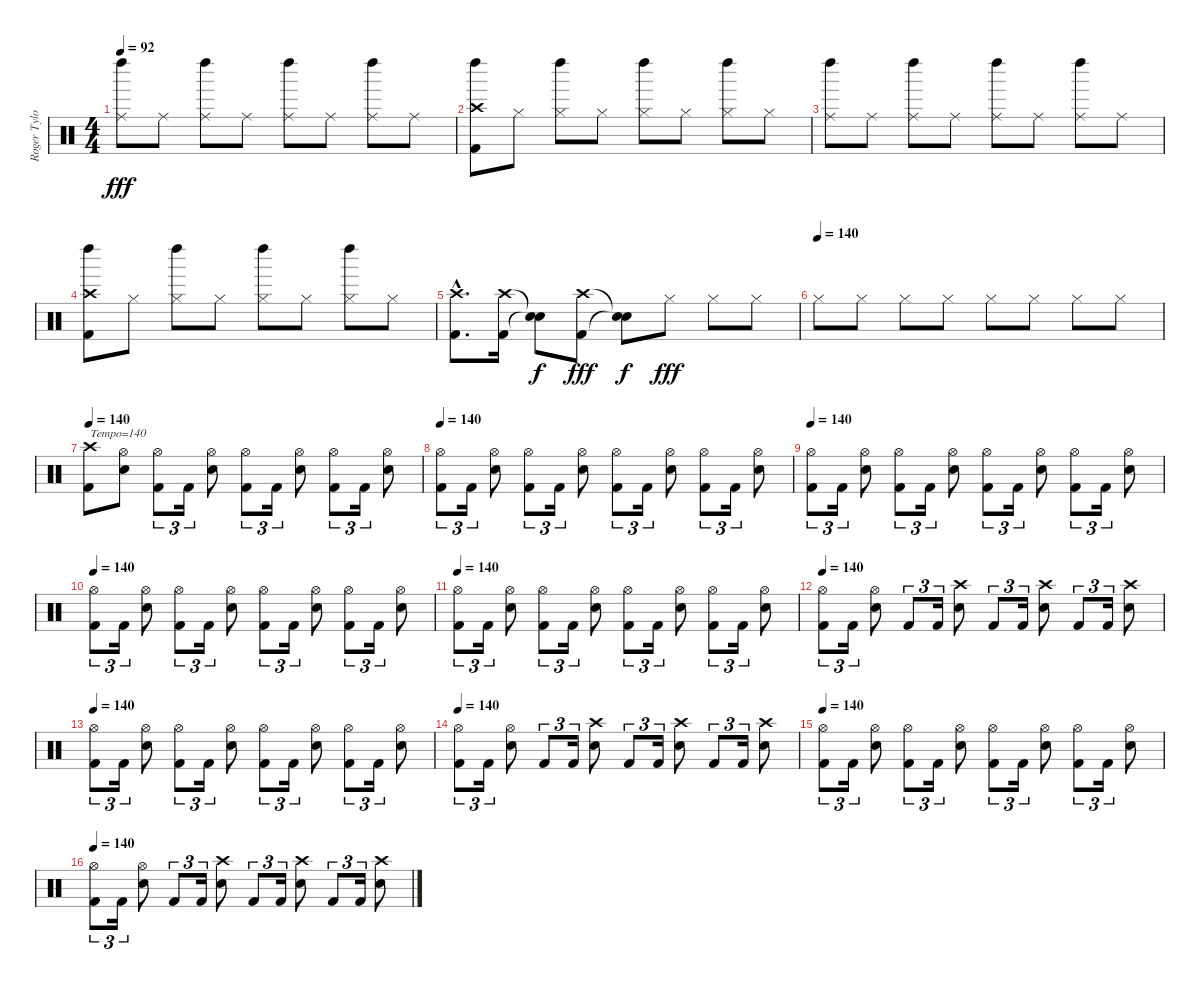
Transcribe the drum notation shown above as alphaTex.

\track ("Roger Tylor" "Roger Tylo") {instrument percussion}
\staff {score}
\articulation defaults
\ts (4 4)
\tempo 92
\clef neutral
\ks c
("Left Maraca (hit)" "Ride (middle)").8{dy fff} "Ride (middle)".8 ("Left Maraca (hit)" "Ride (middle)").8 "Ride (middle)".8 ("Left Maraca (hit)" "Ride (middle)").8 "Ride (middle)".8 ("Left Maraca (hit)" "Ride (middle)").8 "Ride (middle)".8 |
("Left Maraca (hit)" "Crash high (hit)" "Kick (hit) 2").8 "Hi-Hat (closed)".8 ("Left Maraca (hit)" "Hi-Hat (closed)").8 "Hi-Hat (closed)".8 ("Left Maraca (hit)" "Hi-Hat (closed)").8 "Hi-Hat (closed)".8 ("Left Maraca (hit)" "Hi-Hat (closed)").8 "Hi-Hat (closed)".8 |
("Left Maraca (hit)" "Ride (middle)").8 "Ride (middle)".8 ("Left Maraca (hit)" "Ride (middle)").8 "Ride (middle)".8 ("Left Maraca (hit)" "Ride (middle)").8 "Ride (middle)".8 ("Left Maraca (hit)" "Ride (middle)").8 "Ride (middle)".8 |
("Left Maraca (hit)" "Crash high (hit)" "Kick (hit) 2").8 "Hi-Hat (closed)".8 ("Left Maraca (hit)" "Hi-Hat (closed)").8 "Hi-Hat (closed)".8 ("Left Maraca (hit)" "Hi-Hat (closed)").8 "Hi-Hat (closed)".8 ("Left Maraca (hit)" "Hi-Hat (closed)").8 "Hi-Hat (closed)".8 |
("Crash high (hit)"{hac} "Kick (hit) 2"{hac}).8{d} ("Crash high (hit)" "Kick (hit) 2").16 ("Snare (hit)"{t} "Snare (hit)"{t}).8{dy f} ("Crash high (hit)" "Kick (hit) 2").8{dy fff} ("Snare (hit)"{t} "Snare (hit)"{t}).8{dy f} "Hi-Hat (closed)".8{dy fff} "Hi-Hat (closed)".8 "Hi-Hat (closed)".8 |
\tempo (140)
"Hi-Hat (closed)".8 "Hi-Hat (closed)".8 "Hi-Hat (closed)".8 "Hi-Hat (closed)".8 "Hi-Hat (closed)".8 "Hi-Hat (closed)".8 "Hi-Hat (closed)".8 "Hi-Hat (closed)".8 |
\tempo 140
("Crash high (hit)" "Kick (hit) 2").8{txt "Tempo=140"} ("Hi-Hat (open)" "Snare (hit) 2").8 ("Hi-Hat (open)" "Kick (hit) 2").8{tu (3 2)} "Kick (hit) 2".16{tu (3 2)} ("Hi-Hat (open)" "Snare (hit) 2").8 ("Hi-Hat (open)" "Kick (hit) 2").8{tu (3 2)} "Kick (hit) 2".16{tu (3 2)} ("Hi-Hat (open)" "Snare (hit) 2").8 ("Hi-Hat (open)" "Kick (hit) 2").8{tu (3 2)} "Kick (hit) 2".16{tu (3 2)} ("Hi-Hat (open)" "Snare (hit) 2").8 |
\tempo 140
("Hi-Hat (open)" "Kick (hit) 2").8{tu (3 2)} "Kick (hit) 2".16{tu (3 2)} ("Hi-Hat (open)" "Snare (hit) 2").8 ("Hi-Hat (open)" "Kick (hit) 2").8{tu (3 2)} "Kick (hit) 2".16{tu (3 2)} ("Hi-Hat (open)" "Snare (hit) 2").8 ("Hi-Hat (open)" "Kick (hit) 2").8{tu (3 2)} "Kick (hit) 2".16{tu (3 2)} ("Hi-Hat (open)" "Snare (hit) 2").8 ("Hi-Hat (open)" "Kick (hit) 2").8{tu (3 2)} "Kick (hit) 2".16{tu (3 2)} ("Hi-Hat (open)" "Snare (hit) 2").8 |
\tempo 140
("Hi-Hat (open)" "Kick (hit) 2").8{tu (3 2)} "Kick (hit) 2".16{tu (3 2)} ("Hi-Hat (open)" "Snare (hit) 2").8 ("Hi-Hat (open)" "Kick (hit) 2").8{tu (3 2)} "Kick (hit) 2".16{tu (3 2)} ("Hi-Hat (open)" "Snare (hit) 2").8 ("Hi-Hat (open)" "Kick (hit) 2").8{tu (3 2)} "Kick (hit) 2".16{tu (3 2)} ("Hi-Hat (open)" "Snare (hit) 2").8 ("Hi-Hat (open)" "Kick (hit) 2").8{tu (3 2)} "Kick (hit) 2".16{tu (3 2)} ("Hi-Hat (open)" "Snare (hit) 2").8 |
\tempo 140
("Hi-Hat (open)" "Kick (hit) 2").8{tu (3 2)} "Kick (hit) 2".16{tu (3 2)} ("Hi-Hat (open)" "Snare (hit) 2").8 ("Hi-Hat (open)" "Kick (hit) 2").8{tu (3 2)} "Kick (hit) 2".16{tu (3 2)} ("Hi-Hat (open)" "Snare (hit) 2").8 ("Hi-Hat (open)" "Kick (hit) 2").8{tu (3 2)} "Kick (hit) 2".16{tu (3 2)} ("Hi-Hat (open)" "Snare (hit) 2").8 ("Hi-Hat (open)" "Kick (hit) 2").8{tu (3 2)} "Kick (hit) 2".16{tu (3 2)} ("Hi-Hat (open)" "Snare (hit) 2").8 |
\tempo 140
("Hi-Hat (open)" "Kick (hit) 2").8{tu (3 2)} "Kick (hit) 2".16{tu (3 2)} ("Hi-Hat (open)" "Snare (hit) 2").8 ("Hi-Hat (open)" "Kick (hit) 2").8{tu (3 2)} "Kick (hit) 2".16{tu (3 2)} ("Hi-Hat (open)" "Snare (hit) 2").8 ("Hi-Hat (open)" "Kick (hit) 2").8{tu (3 2)} "Kick (hit) 2".16{tu (3 2)} ("Hi-Hat (open)" "Snare (hit) 2").8 ("Hi-Hat (open)" "Kick (hit) 2").8{tu (3 2)} "Kick (hit) 2".16{tu (3 2)} ("Hi-Hat (open)" "Snare (hit) 2").8 |
\tempo 140
("Hi-Hat (open)" "Kick (hit) 2").8{tu (3 2)} "Kick (hit) 2".16{tu (3 2)} ("Hi-Hat (open)" "Snare (hit) 2").8 "Kick (hit) 2".8{tu (3 2)} "Kick (hit) 2".16{tu (3 2)} ("Crash high (hit)" "Snare (hit) 2").8 "Kick (hit) 2".8{tu (3 2)} "Kick (hit) 2".16{tu (3 2)} ("Crash high (hit)" "Snare (hit) 2").8 "Kick (hit) 2".8{tu (3 2)} "Kick (hit) 2".16{tu (3 2)} ("Crash high (hit)" "Snare (hit) 2").8 |
\tempo 140
("Hi-Hat (open)" "Kick (hit) 2").8{tu (3 2)} "Kick (hit) 2".16{tu (3 2)} ("Hi-Hat (open)" "Snare (hit) 2").8 ("Hi-Hat (open)" "Kick (hit) 2").8{tu (3 2)} "Kick (hit) 2".16{tu (3 2)} ("Hi-Hat (open)" "Snare (hit) 2").8 ("Hi-Hat (open)" "Kick (hit) 2").8{tu (3 2)} "Kick (hit) 2".16{tu (3 2)} ("Hi-Hat (open)" "Snare (hit) 2").8 ("Hi-Hat (open)" "Kick (hit) 2").8{tu (3 2)} "Kick (hit) 2".16{tu (3 2)} ("Hi-Hat (open)" "Snare (hit) 2").8 |
\tempo 140
("Hi-Hat (open)" "Kick (hit) 2").8{tu (3 2)} "Kick (hit) 2".16{tu (3 2)} ("Hi-Hat (open)" "Snare (hit) 2").8 "Kick (hit) 2".8{tu (3 2)} "Kick (hit) 2".16{tu (3 2)} ("Crash high (hit)" "Snare (hit) 2").8 "Kick (hit) 2".8{tu (3 2)} "Kick (hit) 2".16{tu (3 2)} ("Crash high (hit)" "Snare (hit) 2").8 "Kick (hit) 2".8{tu (3 2)} "Kick (hit) 2".16{tu (3 2)} ("Crash high (hit)" "Snare (hit) 2").8 |
\tempo 140
("Hi-Hat (open)" "Kick (hit) 2").8{tu (3 2)} "Kick (hit) 2".16{tu (3 2)} ("Hi-Hat (open)" "Snare (hit) 2").8 ("Hi-Hat (open)" "Kick (hit) 2").8{tu (3 2)} "Kick (hit) 2".16{tu (3 2)} ("Hi-Hat (open)" "Snare (hit) 2").8 ("Hi-Hat (open)" "Kick (hit) 2").8{tu (3 2)} "Kick (hit) 2".16{tu (3 2)} ("Hi-Hat (open)" "Snare (hit) 2").8 ("Hi-Hat (open)" "Kick (hit) 2").8{tu (3 2)} "Kick (hit) 2".16{tu (3 2)} ("Hi-Hat (open)" "Snare (hit) 2").8 |
\tempo 140
("Hi-Hat (open)" "Kick (hit) 2").8{tu (3 2)} "Kick (hit) 2".16{tu (3 2)} ("Hi-Hat (open)" "Snare (hit) 2").8 "Kick (hit) 2".8{tu (3 2)} "Kick (hit) 2".16{tu (3 2)} ("Crash high (hit)" "Snare (hit) 2").8 "Kick (hit) 2".8{tu (3 2)} "Kick (hit) 2".16{tu (3 2)} ("Crash high (hit)" "Snare (hit) 2").8 "Kick (hit) 2".8{tu (3 2)} "Kick (hit) 2".16{tu (3 2)} ("Crash high (hit)" "Snare (hit) 2").8
